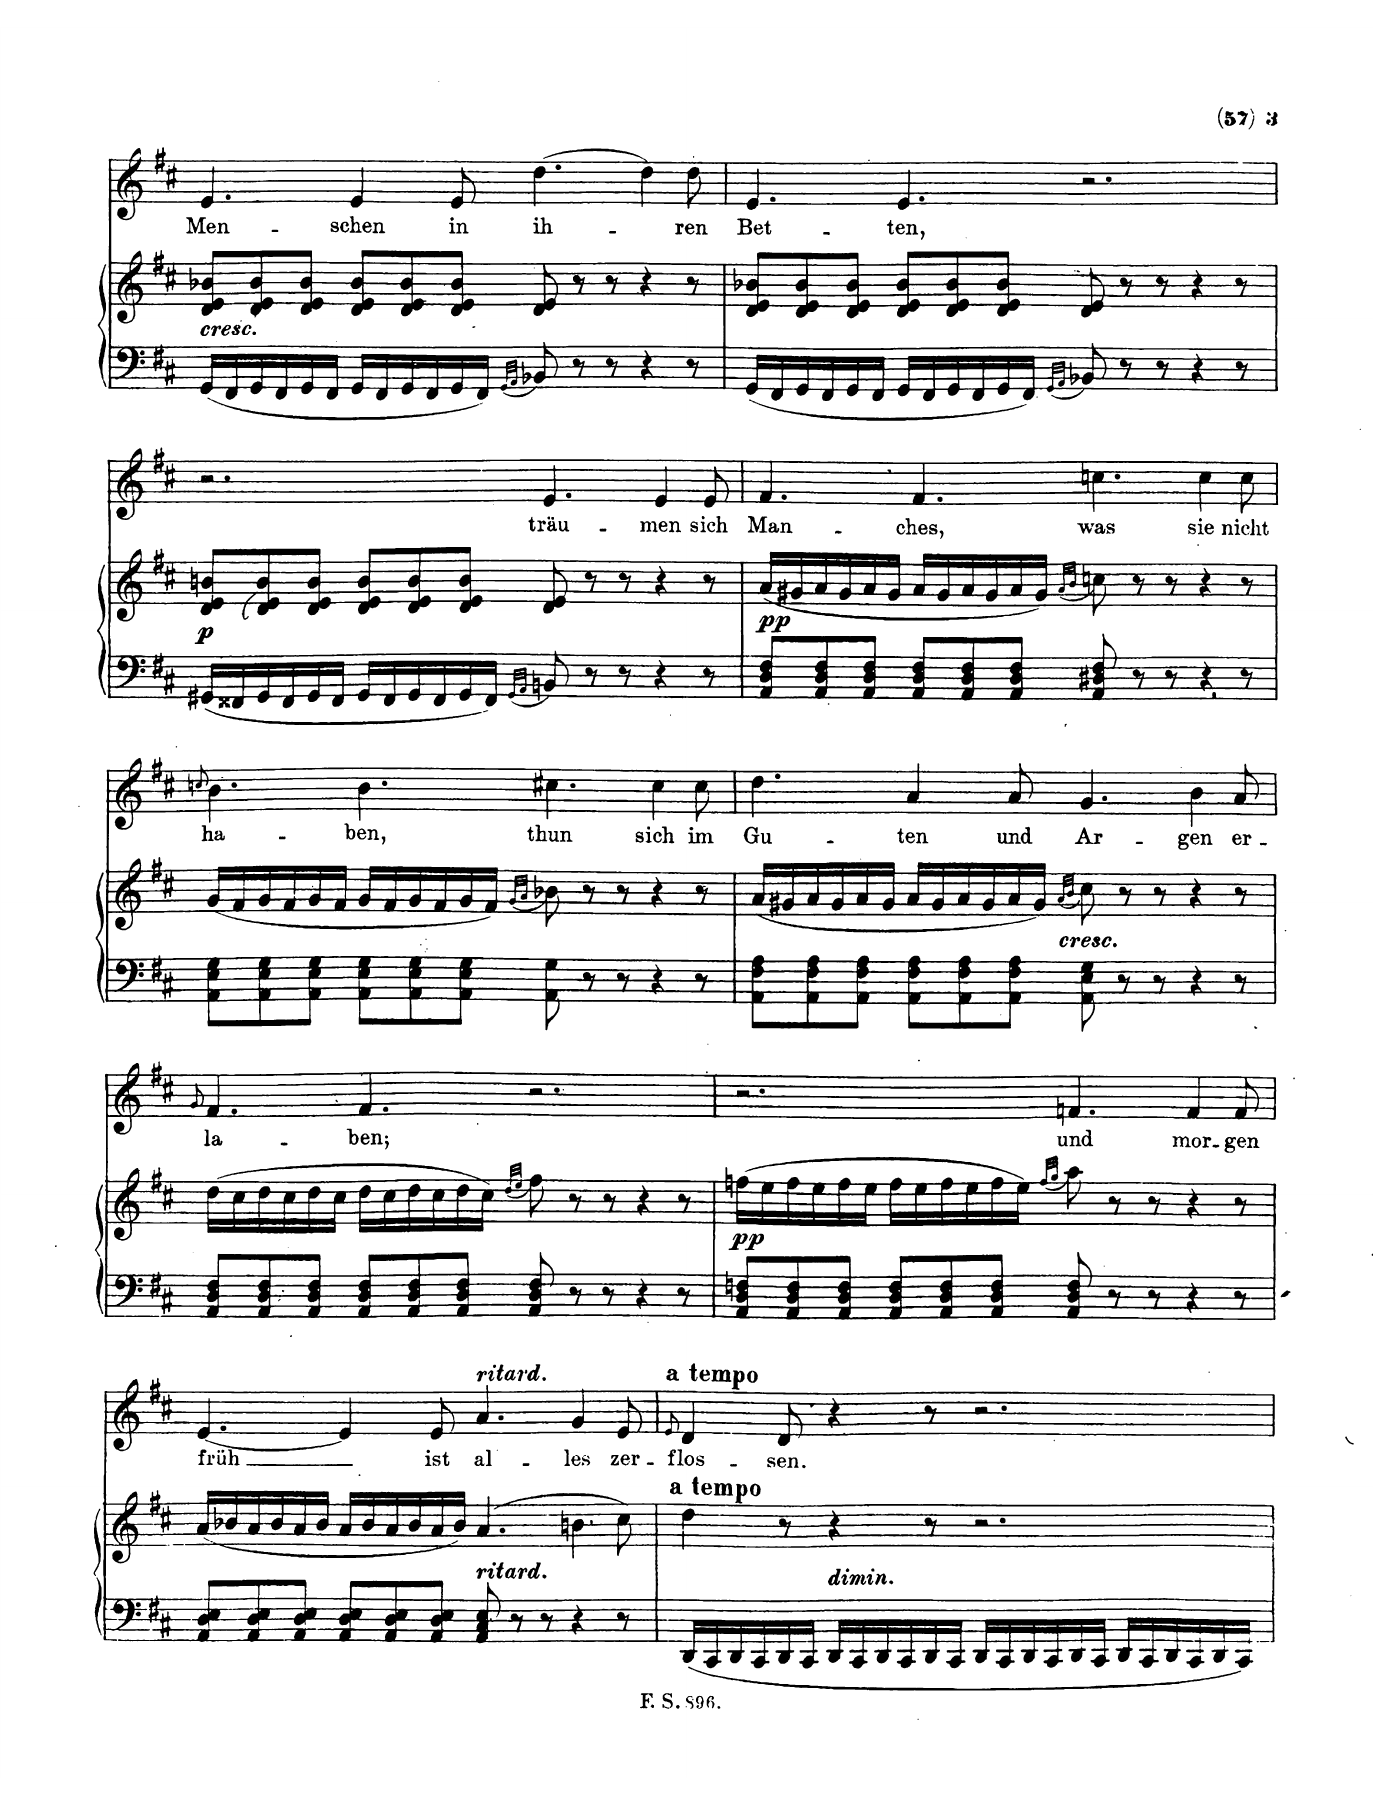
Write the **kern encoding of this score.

**kern	**kern	**dynam	**kern	**text
*part2	*part2	*part2	*part1	*part1
*staff3	*staff2	*staff2/3	*staff1	*staff1
*I"Pianoforte	*	*	*I"Singstimme Voice	*
*I'Pno	*	*	*	*
*clefF4	*clefG2	*	*clefG2	*
*k[f#c#]	*k[f#c#]	*	*k[f#c#]	*
*M12/8	*M12/8	*	*M12/8	*
=9	=9	=9	=9	=9
!	!LO:TX:b:i:t=cresc.	!	!	!
16GG/LL	8d/ 8e/ 8b-X/L	.	4.e/	Men-
16FF#/	.	.	.	.
16GG/	8d/ 8e/ 8b-/	.	.	.
16FF#/	.	.	.	.
16GG/	8d/ 8e/ 8b-/J	.	.	.
16FF#/JJ	.	.	.	.
16GG/LL	8d/ 8e/ 8b-/L	.	4e/	-schen
16FF#/	.	.	.	.
16GG/	8d/ 8e/ 8b-/	.	.	.
16FF#/	.	.	.	.
16GG/	8d/ 8e/ 8b-/J	.	8e/	in
16FF#/JJ	.	.	.	.
32qGG/LLL	.	.	.	.
32qAA/JJJ	.	.	.	.
8BB-X/	8d/ 8e/	.	(4.dd\	ihr-
8r	8r	.	.	.
8r	8r	.	.	.
4r	4r	.	4dd\)	.
8r	8r	.	8dd\	-ren
=10	=10	=10	=10	=10
16GG/LL	8d/ 8e/ 8b-X/L	.	4.e/	Bet-
16FF#/	.	.	.	.
16GG/	8d/ 8e/ 8b-/	.	.	.
16FF#/	.	.	.	.
16GG/	8d/ 8e/ 8b-/J	.	.	.
16FF#/JJ	.	.	.	.
16GG/LL	8d/ 8e/ 8b-/L	.	4.e/	-ten
16FF#/	.	.	.	.
16GG/	8d/ 8e/ 8b-/	.	.	.
16FF#/	.	.	.	.
16GG/	8d/ 8e/ 8b-/J	.	.	.
16FF#/JJ	.	.	.	.
32qGG/LLL	.	.	.	.
32qAA/JJJ	.	.	.	.
8BB-X/	8d/ 8e/	.	2.r	.
8r	8r	.	.	.
8r	8r	.	.	.
4r	4r	.	.	.
8r	8r	.	.	.
=11	=11	=11	=11	=11
!	!	!LO:DY:b	!	!
16GG#X/LL	8d/ 8e/ 8bn/L	p	4r	.
16FF##X/	.	.	.	.
16GG#/	8d/ 8e/ 8b/	.	.	.
16FF##/	.	.	.	.
16GG#/	8d/ 8e/ 8b/J	.	4r	.
16FF##/JJ	.	.	.	.
16GG#/LL	8d/ 8e/ 8b/L	.	.	.
16FF##/	.	.	.	.
16GG#/	8d/ 8e/ 8b/	.	4r	.
16FF##/	.	.	.	.
16GG#/	8d/ 8e/ 8b/J	.	.	.
16FF##/JJ	.	.	.	.
32qGG#/LLL	.	.	.	.
32qAA/JJJ	.	.	.	.
8BBn/	8d/ 8e/	.	4.e/	traü-
8r	8r	.	.	.
8r	8r	.	.	.
4r	4r	.	4e/	-men
8r	8r	.	8e/	sich
=12	=12	=12	=12	=12
!	!	!LO:DY:b	!	!
8AA/ 8D/ 8F#/L	(16a/LL	pp	4.f#/	Man-
.	16g#X/	.	.	.
8AA/ 8D/ 8F#/	16a/	.	.	.
.	16g#/	.	.	.
8AA/ 8D/ 8F#/J	16a/	.	.	.
.	16g#/JJ	.	.	.
8AA/ 8D/ 8F#/L	16a/LL	.	4.f#/	-ches,
.	16g#/	.	.	.
8AA/ 8D/ 8F#/	16a/	.	.	.
.	16g#/	.	.	.
8AA/ 8D/ 8F#/J	16a/	.	.	.
.	16g#/JJ)	.	.	.
.	32qa/LLL	.	.	.
.	32qb/JJJ	.	.	.
8AA/ 8D#X/ 8F#/	(<8ccn\	.	4.ccn\	was
8r	8r)	.	.	.
8r	8r	.	.	.
4r	4r	.	4cc\	sie
8r	8r	.	8cc\	nicht
=13	=13	=13	=13	=13
.	.	.	8qccn/	.
8AA\ 8E\ 8G\L	(16g/LL	.	4.b\	ha-
.	16f#/	.	.	.
8AA\ 8E\ 8G\	16g/	.	.	.
.	16f#/	.	.	.
8AA\ 8E\ 8G\J	16g/	.	.	.
.	16f#/JJ	.	.	.
8AA\ 8E\ 8G\L	16g/LL	.	4.b\	-ben,
.	16f#/	.	.	.
8AA\ 8E\ 8G\	16g/	.	.	.
.	16f#/	.	.	.
8AA\ 8E\ 8G\J	16g/	.	.	.
.	16f#/JJ)	.	.	.
.	(32qg/LLL	.	.	.
.	32qa/JJJ	.	.	.
8AA\ 8G\	8b-X/)	.	4.cc#X\	tun
8r	8r	.	.	.
8r	8r	.	.	.
4r	4r	.	4cc#\	sich
8r	8r	.	8cc#\	im
=14	=14	=14	=14	=14
8AA\ 8F#\ 8A\L	(16a/LL	.	4.dd\	Gu-
.	16g#X/	.	.	.
8AA\ 8F#\ 8A\	16a/	.	.	.
.	16g#/	.	.	.
8AA\ 8F#\ 8A\J	16a/	.	.	.
.	16g#/JJ	.	.	.
8AA\ 8F#\ 8A\L	16a/LL	.	4a/	-ten
.	16g#/	.	.	.
8AA\ 8F#\ 8A\	16a/	.	.	.
.	16g#/	.	.	.
8AA\ 8F#\ 8A\J	16a/	.	8a/	und
.	16g#/JJ)	.	.	.
.	(32qa/LLL	.	.	.
.	(32qb/JJJ	.	.	.
!	!LO:TX:b:i:t=cresc.	!	!	!
8AA\ 8E\ 8G\	8cc#\))	.	4.g/	Ar-
8r	8r	.	.	.
8r	8r	.	.	.
4r	4r	.	4b\	-gen
8r	8r	.	8a/	er-
=15	=15	=15	=15	=15
.	.	.	8qg/	.
8AA/ 8D/ 8F#/L	(16dd\LL	.	4.f#/	-la-
.	16cc#\	.	.	.
8AA/ 8D/ 8F#/	16dd\	.	.	.
.	16cc#\	.	.	.
8AA/ 8D/ 8F#/J	16dd\	.	.	.
.	16cc#\JJ	.	.	.
8AA/ 8D/ 8F#/L	16dd\LL	.	4.f#/	-ben;
.	16cc#\	.	.	.
8AA/ 8D/ 8F#/	16dd\	.	.	.
.	16cc#\	.	.	.
8AA/ 8D/ 8F#/J	16dd\	.	.	.
.	16cc#\JJ)	.	.	.
.	(32qdd/LLL	.	.	.
.	(32qee/JJJ	.	.	.
8AA/ 8D/ 8F#/	8ff#\))	.	2.r	.
8r	8r	.	.	.
8r	8r	.	.	.
4r	4r	.	.	.
8r	8r	.	.	.
=16	=16	=16	=16	=16
!	!	!LO:DY:b	!	!
8AA/ 8D/ 8Fn/L	(16ffn\LL	pp	2.r	.
.	16ee\	.	.	.
8AA/ 8D/ 8F/	16ff\	.	.	.
.	16ee\	.	.	.
8AA/ 8D/ 8F/J	16ff\	.	.	.
.	16ee\JJ	.	.	.
8AA/ 8D/ 8F/L	16ff\LL	.	.	.
.	16ee\	.	.	.
8AA/ 8D/ 8F/	16ff\	.	.	.
.	16ee\	.	.	.
8AA/ 8D/ 8F/J	16ff\	.	.	.
.	16ee\JJ)	.	.	.
.	(32qff/LLL	.	.	.
.	32qgg/JJJ	.	.	.
8AA/ 8D/ 8F/	8aa\)	.	4.fn/	und
8r	8r	.	.	.
8r	8r	.	.	.
4r	4r	.	4f/	mor-
8r	8r	.	8f/	-gen
=17	=17	=17	=17	=17
8AA/ 8D/ 8E/L	(16a/LL	.	(4.e/	früh
.	16b-X/	.	.	.
8AA/ 8D/ 8E/	16a/	.	.	.
.	16b-/	.	.	.
8AA/ 8D/ 8E/J	16a/	.	.	.
.	16b-/JJ	.	.	.
8AA/ 8D/ 8E/L	16a/LL	.	4e/)	.
.	16b-/	.	.	.
8AA/ 8D/ 8E/	16a/	.	.	.
.	16b-/	.	.	.
8AA/ 8D/ 8E/J	16a/	.	8e/	ist
.	16b-/JJ)	.	.	.
!	!	!	!LO:TX:i:t=ritard.	!
!	!LO:TX:i:t=ritard.	!	!	!
8AA/ 8C#/ 8E/	(4.a/	.	4.a/	al-
8r	.	.	.	.
8r	.	.	.	.
4r	4bn\	.	4g/	-les
8r	8cc#\)	.	8e/	zer-
=18	=18	=18	=18	=18
.	.	.	8qe/	.
!	!	!	!LO:TX:b:B:t=a tempo	!
!	!	!	!LO:TX:a:B:t=a tempo	!
16DD/LL	4dd\	.	4d/	-flos-
16CC#/	.	.	.	.
16DD/	.	.	.	.
16CC#/	.	.	.	.
!	!LO:TX:b:i:t=dim.	!	!	!
16DD/	4r	.	8d/	-sen.
16CC#/JJ	.	.	.	.
16DD/LL	.	.	8r	.
16CC#/	.	.	.	.
16DD/	1r	.	1r	.
16CC#/	.	.	.	.
16DD/	.	.	.	.
16CC#/JJ	.	.	.	.
16DD/LL	.	.	.	.
16CC#/	.	.	.	.
16DD/	.	.	.	.
16CC#/	.	.	.	.
16DD/	.	.	.	.
16CC#/JJ	.	.	.	.
16DD/LL	.	.	.	.
16CC#/	.	.	.	.
16DD/	.	.	.	.
16CC#/	.	.	.	.
16DD/	.	.	.	.
16CC#/JJ	.	.	.	.
=	=	=	=	=
*-	*-	*-	*-	*-
